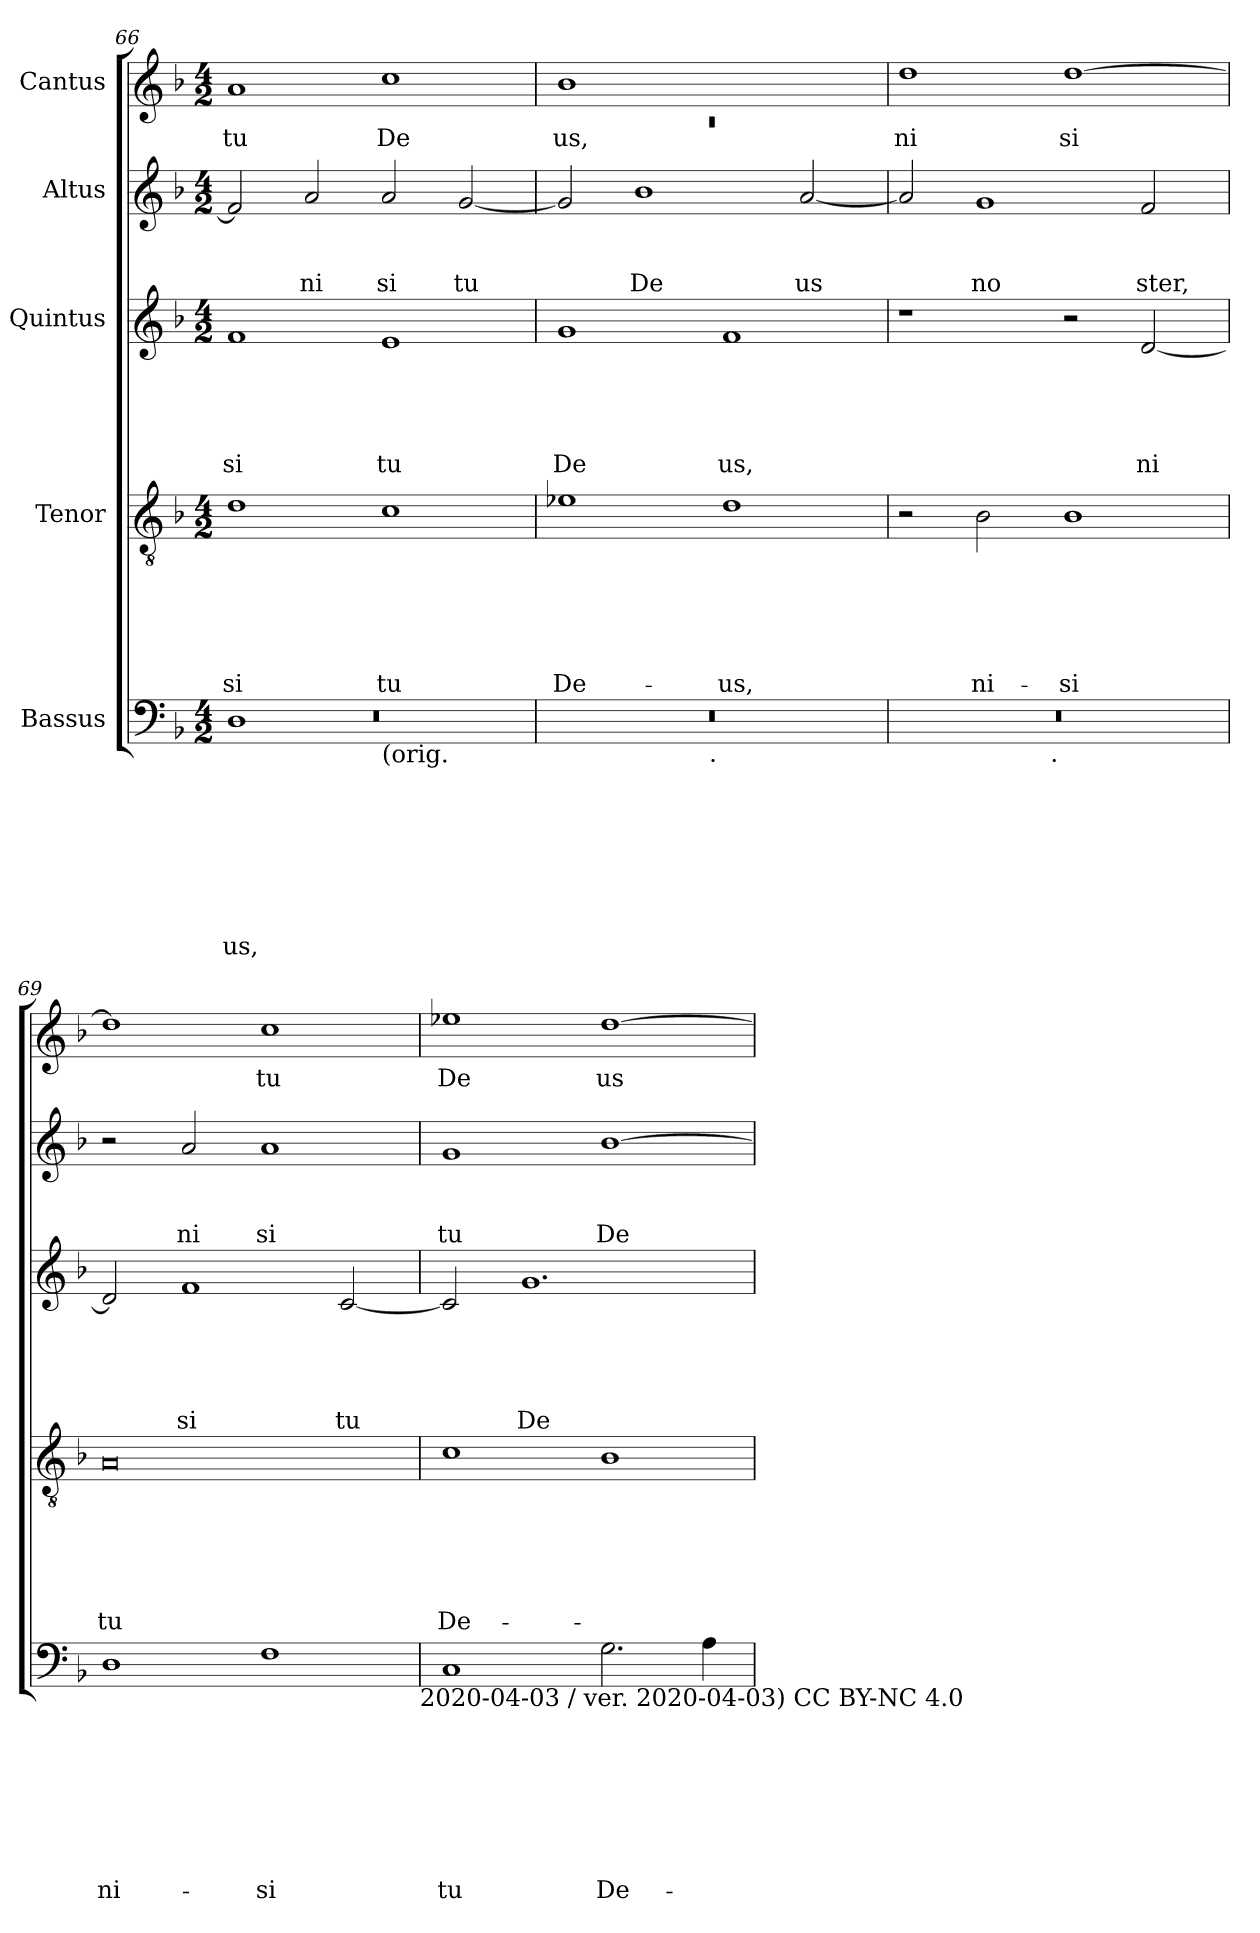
**kern	**text	**text	**text	**text	**text	**text	**text	**text	**kern	**text	**text	**text	**text	**text	**text	**kern	**text	**text	**text	**text	**text	**kern	**text	**text	**text	**kern	**text
*part5	*part5	*part5	*part5	*part5	*part5	*part5	*part5	*part5	*part4	*part4	*part4	*part4	*part4	*part4	*part4	*part3	*part3	*part3	*part3	*part3	*part3	*part2	*part2	*part2	*part2	*part1	*part1
*staff5	*staff5	*staff5	*staff5	*staff5	*staff5	*staff5	*staff5	*staff5	*staff4	*staff4	*staff4	*staff4	*staff4	*staff4	*staff4	*staff3	*staff3	*staff3	*staff3	*staff3	*staff3	*staff2	*staff2	*staff2	*staff2	*staff1	*staff1
*I"Bassus	*	*	*	*	*	*	*	*	*I"Tenor	*	*	*	*	*	*	*I"Quintus	*	*	*	*	*	*I"Altus	*	*	*	*I"Cantus	*
*clefF4	*	*	*	*	*	*	*	*	*clefGv2	*	*	*	*	*	*	*clefG2	*	*	*	*	*	*clefG2	*	*	*	*clefG2	*
*k[b-]	*	*	*	*	*	*	*	*	*k[b-]	*	*	*	*	*	*	*k[b-]	*	*	*	*	*	*k[b-]	*	*	*	*k[b-]	*
*F:	*	*	*	*	*	*	*	*	*F:	*	*	*	*	*	*	*F:	*	*	*	*	*	*F:	*	*	*	*F:	*
*M4/2	*	*	*	*	*	*	*	*	*M4/2	*	*	*	*	*	*	*M4/2	*	*	*	*	*	*M4/2	*	*	*	*M4/2	*
=66	=66	=66	=66	=66	=66	=66	=66	=66	=66	=66	=66	=66	=66	=66	=66	=66	=66	=66	=66	=66	=66	=66	=66	=66	=66	=66	=66
*^	*	*	*	*	*	*	*	*	*	*	*	*	*	*	*	*	*	*	*	*	*	*	*	*	*	*	*
*	*^	*	*	*	*	*	*	*	*	*	*	*	*	*	*	*	*	*	*	*	*	*	*	*	*	*	*	*
!	!	!LO:N:vis=1	!	!	!	!	!	!	!	!LO:LY:b	!	!	!	!	!	!	!LO:LY:b	!	!	!	!	!	!LO:LY:b	!	!	!	!	!	!LO:LY:b
0ryy	1D	0r	.	.	.	.	.	.	.	-us,	1d	.	.	.	.	.	-si	1f	.	.	.	.	si	2f/]	.	.	.	1a	tu
!	!	!	!	!	!	!	!	!	!	!	!	!	!	!	!	!	!	!	!	!	!	!	!	!	!	!	!LO:LY:b	!	!
.	.	.	.	.	.	.	.	.	.	.	.	.	.	.	.	.	.	.	.	.	.	.	.	2a/	.	.	ni	.	.
!	!LO:TX:b:t=(orig.	!	!	!	!	!	!	!	!	!	!	!	!	!	!	!	!	!	!	!	!	!	!	!	!	!	!	!	!
!	!	!	!	!	!	!	!	!	!	!	!	!	!	!	!	!	!LO:LY:b	!	!	!	!	!	!LO:LY:b	!	!	!	!LO:LY:b	!	!LO:LY:b
.	1ryy	.	.	.	.	.	.	.	.	.	1c	.	.	.	.	.	tu	1e	.	.	.	.	tu	2a/	.	.	si	1cc	De
!	!	!	!	!	!	!	!	!	!	!	!	!	!	!	!	!	!	!	!	!	!	!	!	!	!	!	!LO:LY:b	!	!
.	.	.	.	.	.	.	.	.	.	.	.	.	.	.	.	.	.	.	.	.	.	.	.	[<2g/	.	.	tu	.	.
*v	*v	*v	*	*	*	*	*	*	*	*	*	*	*	*	*	*	*	*	*	*	*	*	*	*	*	*	*	*	*
=67	=67	=67	=67	=67	=67	=67	=67	=67	=67	=67	=67	=67	=67	=67	=67	=67	=67	=67	=67	=67	=67	=67	=67	=67	=67	=67	=67
*	*	*	*	*	*	*	*	*	*	*	*	*	*	*	*	*	*	*	*	*	*	*	*	*	*	*^	*
!	!	!	!	!	!	!	!	!	!	!	!	!	!	!	!LO:LY:b	!	!	!	!	!	!LO:LY:b	!	!	!	!	!	!LO:N:vis=1	!LO:LY:b
*^	*	*	*	*	*	*	*	*	*	*	*	*	*	*	*	*	*	*	*	*	*	*	*	*	*	*	*	*
0r	2ryy	.	.	.	.	.	.	.	.	1e-X	.	.	.	.	.	De-	1g	.	.	.	.	De	2g/]	.	.	.	1b-	0rc	us,
!	!	!	!	!	!	!	!	!	!	!	!	!	!	!	!	!	!	!	!	!	!	!	!	!	!	!LO:LY:b	!	!	!
.	4...ryy	.	.	.	.	.	.	.	.	.	.	.	.	.	.	.	.	.	.	.	.	.	1b-	.	.	De	.	.	.
!	!LO:TX:b:t=.	!	!	!	!	!	!	!	!	!	!	!	!	!	!	!	!	!	!	!	!	!	!	!	!	!	!	!	!
.	1ryy	.	.	.	.	.	.	.	.	.	.	.	.	.	.	.	.	.	.	.	.	.	.	.	.	.	.	.	.
!	!	!	!	!	!	!	!	!	!	!	!	!	!	!	!	!LO:LY:b	!	!	!	!	!	!LO:LY:b	!	!	!	!	!	!	!
.	.	.	.	.	.	.	.	.	.	1d	.	.	.	.	.	-us,	1f	.	.	.	.	us,	.	.	.	.	1ryy	.	.
!	!	!	!	!	!	!	!	!	!	!	!	!	!	!	!	!	!	!	!	!	!	!	!	!	!	!LO:LY:b	!	!	!
.	.	.	.	.	.	.	.	.	.	.	.	.	.	.	.	.	.	.	.	.	.	.	[<2a/	.	.	us	.	.	.
.	32ryy	.	.	.	.	.	.	.	.	.	.	.	.	.	.	.	.	.	.	.	.	.	.	.	.	.	.	.	.
=68	=68	=68	=68	=68	=68	=68	=68	=68	=68	=68	=68	=68	=68	=68	=68	=68	=68	=68	=68	=68	=68	=68	=68	=68	=68	=68	=68	=68	=68
!	!	!	!	!	!	!	!	!	!	!	!	!	!	!	!	!	!	!	!	!	!	!	!	!	!	!	!	!	!LO:LY:b
*	*	*	*	*	*	*	*	*	*	*	*	*	*	*	*	*	*	*	*	*	*	*	*	*	*	*	*v	*v	*
0r	2ryy	.	.	.	.	.	.	.	.	2r	.	.	.	.	.	.	1r	.	.	.	.	.	2a/]	.	.	.	1dd	ni
!	!	!	!	!	!	!	!	!	!	!	!	!	!	!	!	!LO:LY:b	!	!	!	!	!	!	!	!	!	!LO:LY:b	!	!
.	4...ryy	.	.	.	.	.	.	.	.	2B-\	.	.	.	.	.	ni-	.	.	.	.	.	.	1g	.	.	no	.	.
!	!LO:TX:b:t=.	!	!	!	!	!	!	!	!	!	!	!	!	!	!	!	!	!	!	!	!	!	!	!	!	!	!	!
.	1ryy	.	.	.	.	.	.	.	.	.	.	.	.	.	.	.	.	.	.	.	.	.	.	.	.	.	.	.
!	!	!	!	!	!	!	!	!	!	!	!	!	!	!	!	!LO:LY:b	!	!	!	!	!	!	!	!	!	!	!	!LO:LY:b
.	.	.	.	.	.	.	.	.	.	1B-	.	.	.	.	.	-si	2r	.	.	.	.	.	.	.	.	.	[>1dd	si
!	!	!	!	!	!	!	!	!	!	!	!	!	!	!	!	!	!	!	!	!	!	!LO:LY:b	!	!	!	!LO:LY:b	!	!
.	.	.	.	.	.	.	.	.	.	.	.	.	.	.	.	.	[<2d/	.	.	.	.	ni	2f/	.	.	ster,	.	.
.	32ryy	.	.	.	.	.	.	.	.	.	.	.	.	.	.	.	.	.	.	.	.	.	.	.	.	.	.	.
=69	=69	=69	=69	=69	=69	=69	=69	=69	=69	=69	=69	=69	=69	=69	=69	=69	=69	=69	=69	=69	=69	=69	=69	=69	=69	=69	=69	=69
!	!	!	!	!	!	!	!	!	!LO:LY:b	!	!	!	!	!	!	!LO:LY:b	!	!	!	!	!	!	!	!	!	!	!	!
*v	*v	*	*	*	*	*	*	*	*	*	*	*	*	*	*	*	*	*	*	*	*	*	*	*	*	*	*	*
1D	.	.	.	.	.	.	.	ni-	0A	.	.	.	.	.	tu	2d/]	.	.	.	.	.	2r	.	.	.	1dd]	.
!	!	!	!	!	!	!	!	!	!	!	!	!	!	!	!	!	!	!	!	!	!LO:LY:b	!	!	!	!LO:LY:b	!	!
.	.	.	.	.	.	.	.	.	.	.	.	.	.	.	.	1f	.	.	.	.	si	2a/	.	.	ni	.	.
!	!	!	!	!	!	!	!	!LO:LY:b	!	!	!	!	!	!	!	!	!	!	!	!	!	!	!	!	!LO:LY:b	!	!LO:LY:b
1F	.	.	.	.	.	.	.	-si	.	.	.	.	.	.	.	.	.	.	.	.	.	1a	.	.	si	1cc	tu
!	!	!	!	!	!	!	!	!	!	!	!	!	!	!	!	!	!	!	!	!	!LO:LY:b	!	!	!	!	!	!
.	.	.	.	.	.	.	.	.	.	.	.	.	.	.	.	[<2c/	.	.	.	.	tu	.	.	.	.	.	.
!LO:TX:b:t=2020-04-03 / ver. 2020-04-03) CC BY-NC 4.0	!	!	!	!	!	!	!	!	!	!	!	!	!	!	!	!	!	!	!	!	!	!	!	!	!	!	!
=70	=70	=70	=70	=70	=70	=70	=70	=70	=70	=70	=70	=70	=70	=70	=70	=70	=70	=70	=70	=70	=70	=70	=70	=70	=70	=70	=70
!	!	!	!	!	!	!	!	!LO:LY:b	!	!	!	!	!	!	!LO:LY:b	!	!	!	!	!	!	!	!	!	!LO:LY:b	!	!LO:LY:b
1C	.	.	.	.	.	.	.	tu	1c	.	.	.	.	.	De-	2c/]	.	.	.	.	.	1g	.	.	tu	1ee-X	De
!	!	!	!	!	!	!	!	!	!	!	!	!	!	!	!	!	!	!	!	!	!LO:LY:b	!	!	!	!	!	!
.	.	.	.	.	.	.	.	.	.	.	.	.	.	.	.	1.g	.	.	.	.	De	.	.	.	.	.	.
!	!	!	!	!	!	!	!	!LO:LY:b	!	!	!	!	!	!	!	!	!	!	!	!	!	!	!	!	!LO:LY:b	!	!LO:LY:b
2.G\	.	.	.	.	.	.	.	De-	1B-	.	.	.	.	.	.	.	.	.	.	.	.	[>1b-	.	.	De	[>1dd	us
4A\	.	.	.	.	.	.	.	.	.	.	.	.	.	.	.	.	.	.	.	.	.	.	.	.	.	.	.
=	=	=	=	=	=	=	=	=	=	=	=	=	=	=	=	=	=	=	=	=	=	=	=	=	=	=	=
*-	*-	*-	*-	*-	*-	*-	*-	*-	*-	*-	*-	*-	*-	*-	*-	*-	*-	*-	*-	*-	*-	*-	*-	*-	*-	*-	*-
